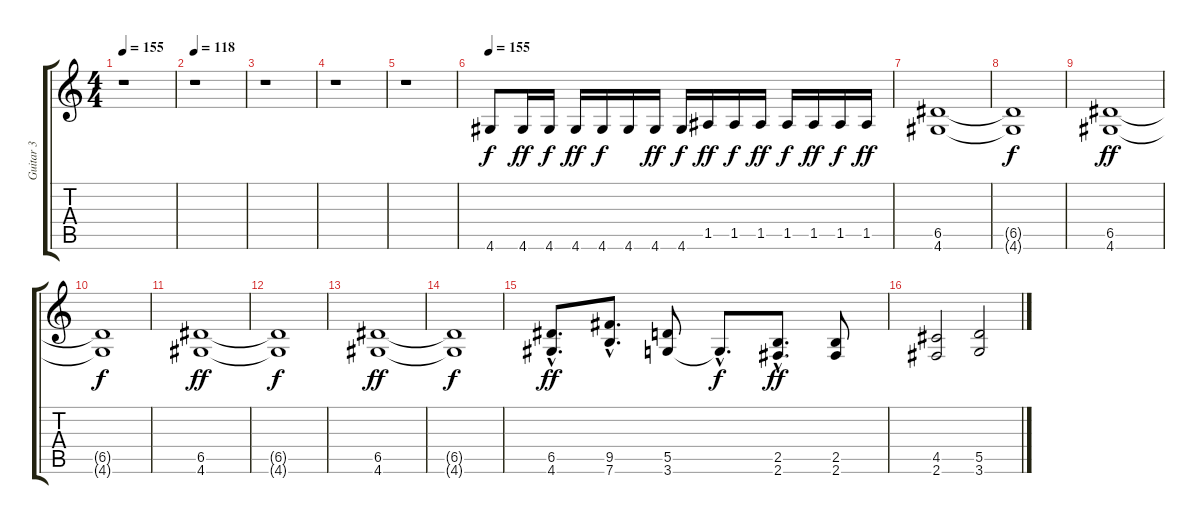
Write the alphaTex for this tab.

\track ("Guitar 3" "Guitar 3") {instrument distortionguitar}
\staff {score tabs}
\tuning (E4 B3 G3 D3 A2 E2) {hide}
\ts (4 4)
\tempo 155
\clef g2
\ks c
r.1{dy f instrument distortionguitar} |
\tempo 118
r.1 |
r.1 |
r.1 |
r.1 |
\tempo 155
4.6.8 4.6.16{dy ff instrument electricguitarmuted} 4.6.16{dy f} 4.6.16{dy ff} 4.6.16{dy f} 4.6.16 4.6.16{dy ff} 4.6.16{dy f} 1.5.16{dy ff} 1.5.16{dy f} 1.5.16{dy ff} 1.5.16{dy f} 1.5.16{dy ff} 1.5.16{dy f} 1.5.16{dy ff} |
(6.5 4.6).1{instrument distortionguitar} |
(6.5{t} 4.6{t}).1{dy f} |
(6.5 4.6).1{dy ff} |
(6.5{t} 4.6{t}).1{dy f} |
(6.5 4.6).1{dy ff} |
(6.5{t} 4.6{t}).1{dy f} |
(6.5 4.6).1{dy ff} |
(6.5{t} 4.6{t}).1{dy f} |
(6.5{hac} 4.6{hac}).8{d dy ff} (9.5{hac} 7.6{hac}).8{d} (5.5 3.6).8 3.6{hac t}.8{d dy f} (2.5{hac} 2.6{hac}).8{d dy ff} (2.5 2.6).8 |
(4.5 2.6).2 (5.5 3.6).2
